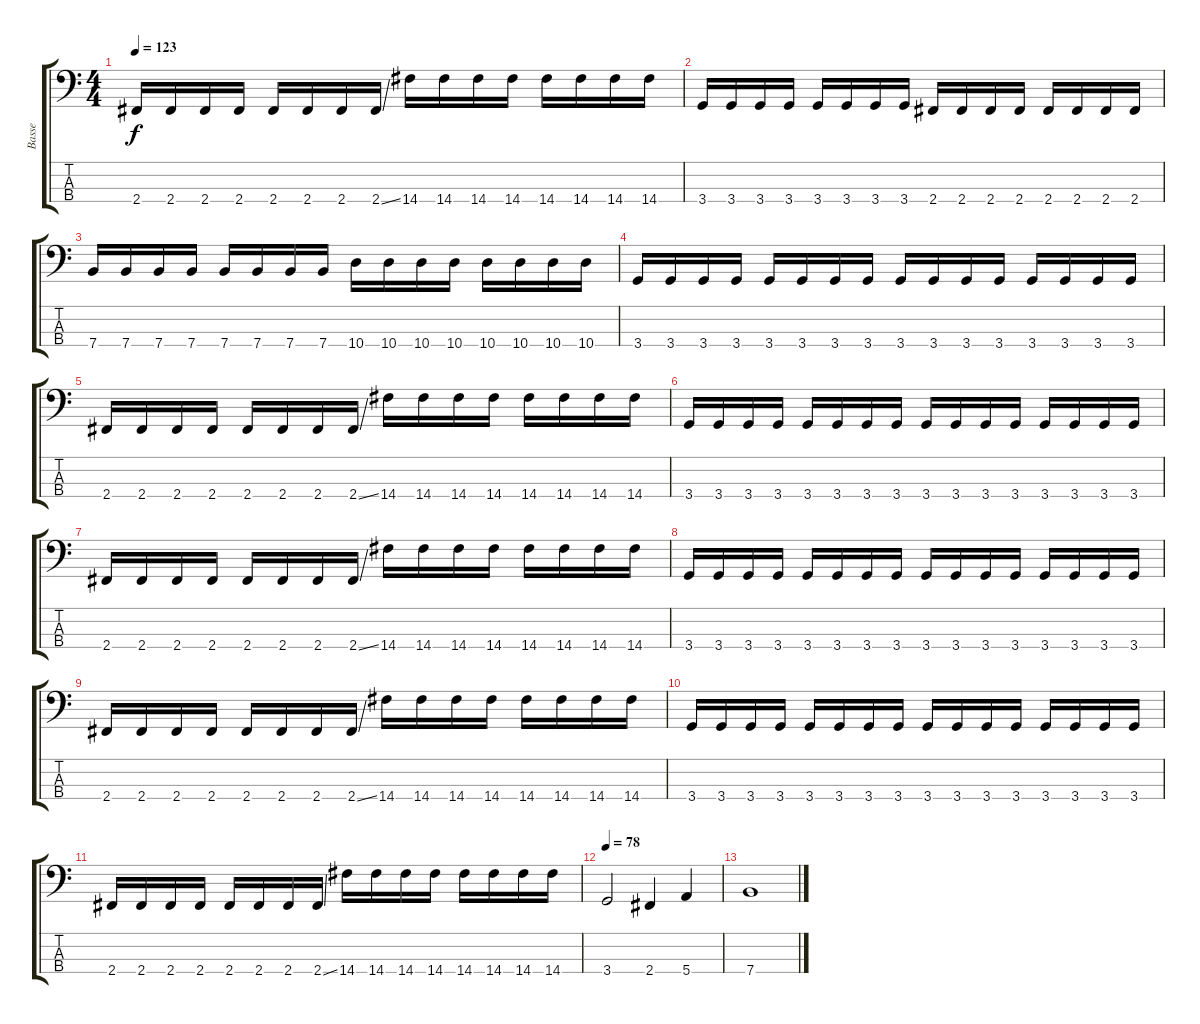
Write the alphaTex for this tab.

\track ("Basse" "Basse") {instrument electricbasspick}
\staff {score tabs}
\tuning (G2 D2 A1 E1) {hide}
\ts (4 4)
\tempo 123
\clef f4
\ks c
2.4.16{dy f} 2.4.16 2.4.16 2.4.16 2.4.16 2.4.16 2.4.16 2.4{ss}.16 14.4.16 14.4.16 14.4.16 14.4.16 14.4.16 14.4.16 14.4.16 14.4.16 |
3.4.16 3.4.16 3.4.16 3.4.16 3.4.16 3.4.16 3.4.16 3.4.16 2.4.16 2.4.16 2.4.16 2.4.16 2.4.16 2.4.16 2.4.16 2.4.16 |
7.4.16 7.4.16 7.4.16 7.4.16 7.4.16 7.4.16 7.4.16 7.4.16 10.4.16 10.4.16 10.4.16 10.4.16 10.4.16 10.4.16 10.4.16 10.4.16 |
3.4.16 3.4.16 3.4.16 3.4.16 3.4.16 3.4.16 3.4.16 3.4.16 3.4.16 3.4.16 3.4.16 3.4.16 3.4.16 3.4.16 3.4.16 3.4.16 |
2.4.16 2.4.16 2.4.16 2.4.16 2.4.16 2.4.16 2.4.16 2.4{ss}.16 14.4.16 14.4.16 14.4.16 14.4.16 14.4.16 14.4.16 14.4.16 14.4.16 |
3.4.16 3.4.16 3.4.16 3.4.16 3.4.16 3.4.16 3.4.16 3.4.16 3.4.16 3.4.16 3.4.16 3.4.16 3.4.16 3.4.16 3.4.16 3.4.16 |
2.4.16 2.4.16 2.4.16 2.4.16 2.4.16 2.4.16 2.4.16 2.4{ss}.16 14.4.16 14.4.16 14.4.16 14.4.16 14.4.16 14.4.16 14.4.16 14.4.16 |
3.4.16 3.4.16 3.4.16 3.4.16 3.4.16 3.4.16 3.4.16 3.4.16 3.4.16 3.4.16 3.4.16 3.4.16 3.4.16 3.4.16 3.4.16 3.4.16 |
2.4.16 2.4.16 2.4.16 2.4.16 2.4.16 2.4.16 2.4.16 2.4{ss}.16 14.4.16 14.4.16 14.4.16 14.4.16 14.4.16 14.4.16 14.4.16 14.4.16 |
3.4.16 3.4.16 3.4.16 3.4.16 3.4.16 3.4.16 3.4.16 3.4.16 3.4.16 3.4.16 3.4.16 3.4.16 3.4.16 3.4.16 3.4.16 3.4.16 |
2.4.16 2.4.16 2.4.16 2.4.16 2.4.16 2.4.16 2.4.16 2.4{ss}.16 14.4.16 14.4.16 14.4.16 14.4.16 14.4.16 14.4.16 14.4.16 14.4.16 |
\tempo 78
3.4.2 2.4.4 5.4.4 |
7.4.1
